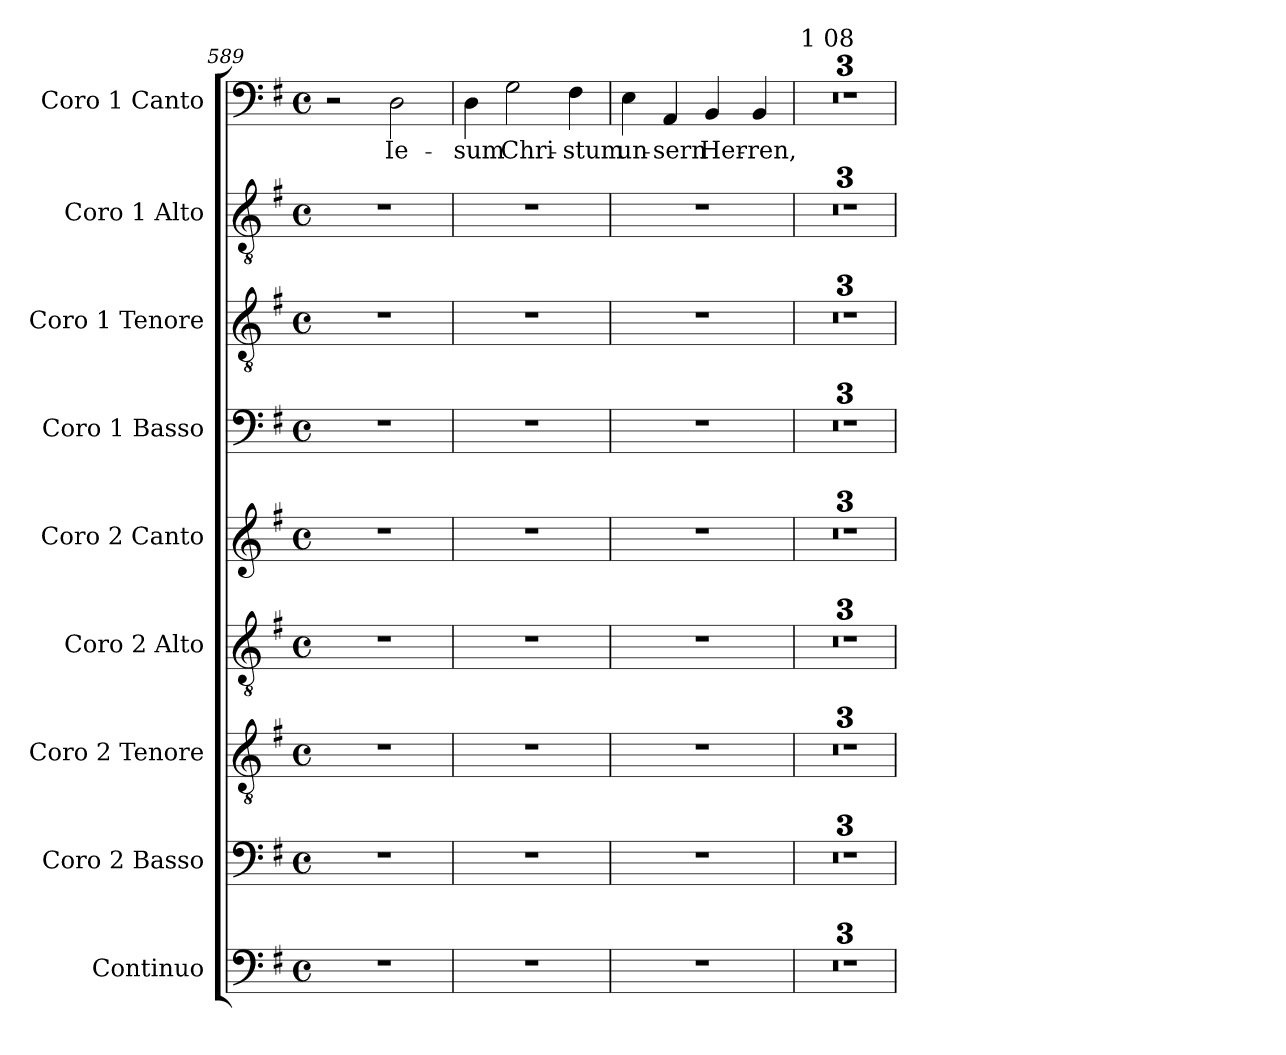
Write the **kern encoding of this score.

**kern	**kern	**kern	**kern	**kern	**kern	**kern	**kern	**kern	**text
*part9	*part8	*part7	*part6	*part5	*part4	*part3	*part2	*part1	*part1
*staff9	*staff8	*staff7	*staff6	*staff5	*staff4	*staff3	*staff2	*staff1	*staff1
*I"Continuo	*I"Coro 2  Basso	*I"Coro 2  Tenore	*I"Coro 2  Alto	*I"Coro 2  Canto	*I"Coro 1  Basso	*I"Coro 1  Tenore	*I"Coro 1  Alto	*I"Coro 1  Canto	*
*clefF4	*clefF4	*clefGv2	*clefGv2	*clefG2	*clefF4	*clefGv2	*clefGv2	*clefF4	*
*k[f#]	*k[f#]	*k[f#]	*k[f#]	*k[f#]	*k[f#]	*k[f#]	*k[f#]	*k[f#]	*
*G:	*G:	*G:	*G:	*G:	*G:	*G:	*G:	*G:	*
*M4/4	*M4/4	*M4/4	*M4/4	*M4/4	*M4/4	*M4/4	*M4/4	*M4/4	*
*met(c)	*met(c)	*met(c)	*met(c)	*met(c)	*met(c)	*met(c)	*met(c)	*met(c)	*
=589	=589	=589	=589	=589	=589	=589	=589	=589	=589
1r	1r	1r	1r	1r	1r	1r	1r	2r	.
!	!	!	!	!	!	!	!	!	!LO:LY:b:cj
.	.	.	.	.	.	.	.	2D\	Ie-
=590	=590	=590	=590	=590	=590	=590	=590	=590	=590
!	!	!	!	!	!	!	!	!	!LO:LY:b:cj
1r	1r	1r	1r	1r	1r	1r	1r	4D\	-sum
!	!	!	!	!	!	!	!	!	!LO:LY:b:cj
.	.	.	.	.	.	.	.	2G\	Chri-
!	!	!	!	!	!	!	!	!	!LO:LY:b:cj
.	.	.	.	.	.	.	.	4F#\	-stum
=591	=591	=591	=591	=591	=591	=591	=591	=591	=591
!	!	!	!	!	!	!	!	!	!LO:LY:b:cj
1r	1r	1r	1r	1r	1r	1r	1r	4E\	un-
!	!	!	!	!	!	!	!	!	!LO:LY:b:cj
.	.	.	.	.	.	.	.	4AA/	-sern
!	!	!	!	!	!	!	!	!	!LO:LY:b
.	.	.	.	.	.	.	.	4BB/	Her-
!	!	!	!	!	!	!	!	!	!LO:LY:b:rj
.	.	.	.	.	.	.	.	4BB/	-ren,
!!LO:LB:g=z
=592	=592	=592	=592	=592	=592	=592	=592	=592	=592
!	!	!	!	!	!	!	!	!LO:TX:a:t=1 08	!
1r	1r	1r	1r	1r	1r	1r	1r	1r	.
=593	=593	=593	=593	=593	=593	=593	=593	=593	=593
1r	1r	1r	1r	1r	1r	1r	1r	1r	.
=594	=594	=594	=594	=594	=594	=594	=594	=594	=594
1r	1r	1r	1r	1r	1r	1r	1r	1r	.
=	=	=	=	=	=	=	=	=	=
*-	*-	*-	*-	*-	*-	*-	*-	*-	*-
